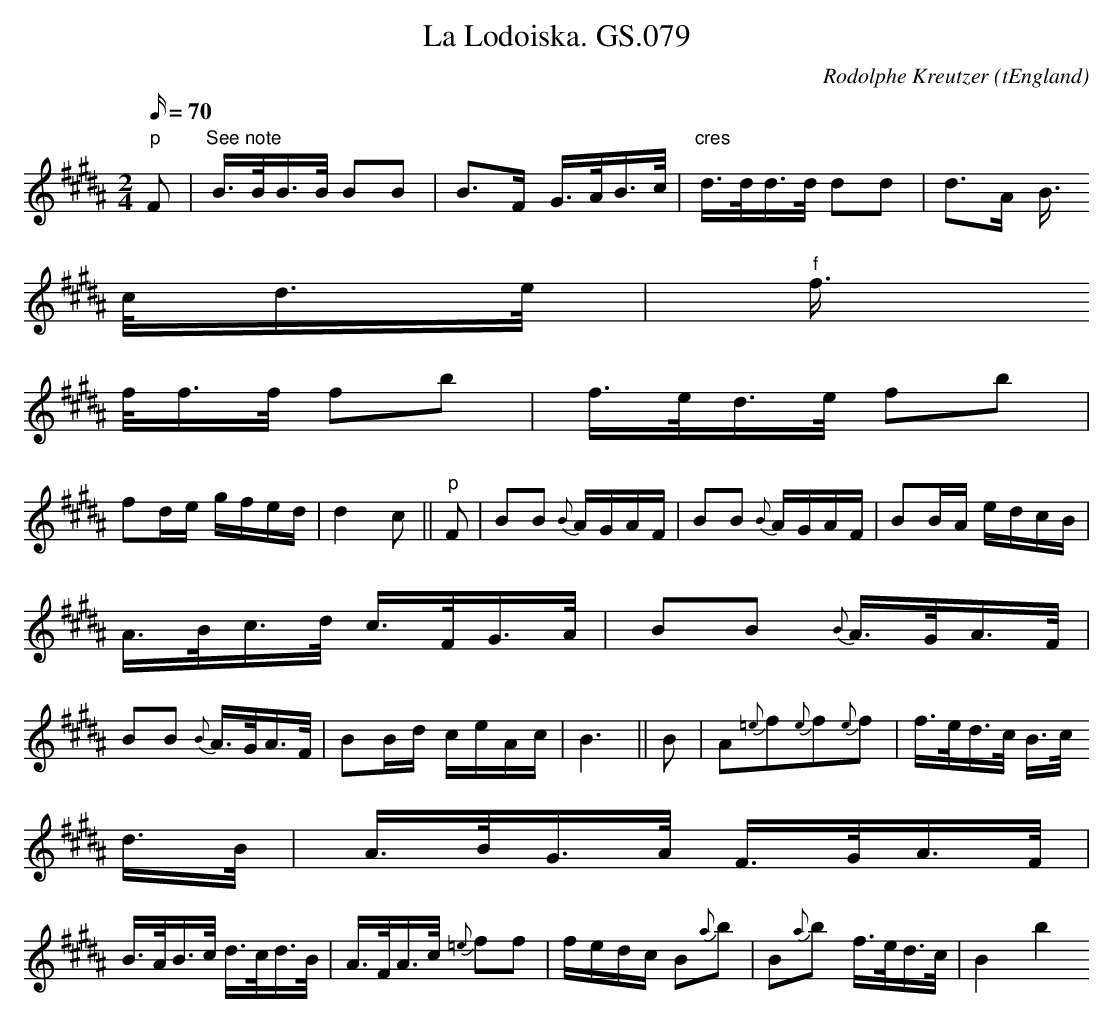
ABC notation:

X:1
T:La Lodoiska. GS.079
M:2/4
L:1/16
Q:70
C:Rodolphe Kreutzer
O:tEngland
K:BB major
"p"F2  | "See note" B>BB>B B2B2 | B3F G>AB>c | "cres"d>dd>d d2d2 | d3A B
>cd>e | "f"f
>ff>f f2b2 | f>ed>e f2b2 |
 f2de gfed | d4c2 || "p"F2 | B2B2 {B}AGAF | B2B2 {B} AGAF | B2BA edcB |
A>Bc>d c>FG>A | B2B2 {B} A>GA>F |
B2B2 {B} A>GA>F | B2Bd ceAc | B6 || B2 | A2{=e}f2{e}f2{e}f2 | f>ed>c B>c
d>B | A>BG>A F>GA>F |
 B>AB>c d>cd>B | A>FA>c {=e} f2f2 | fedc B2{a}b2 | B2{a}b2 f>ed>c | B4b4
 ||
